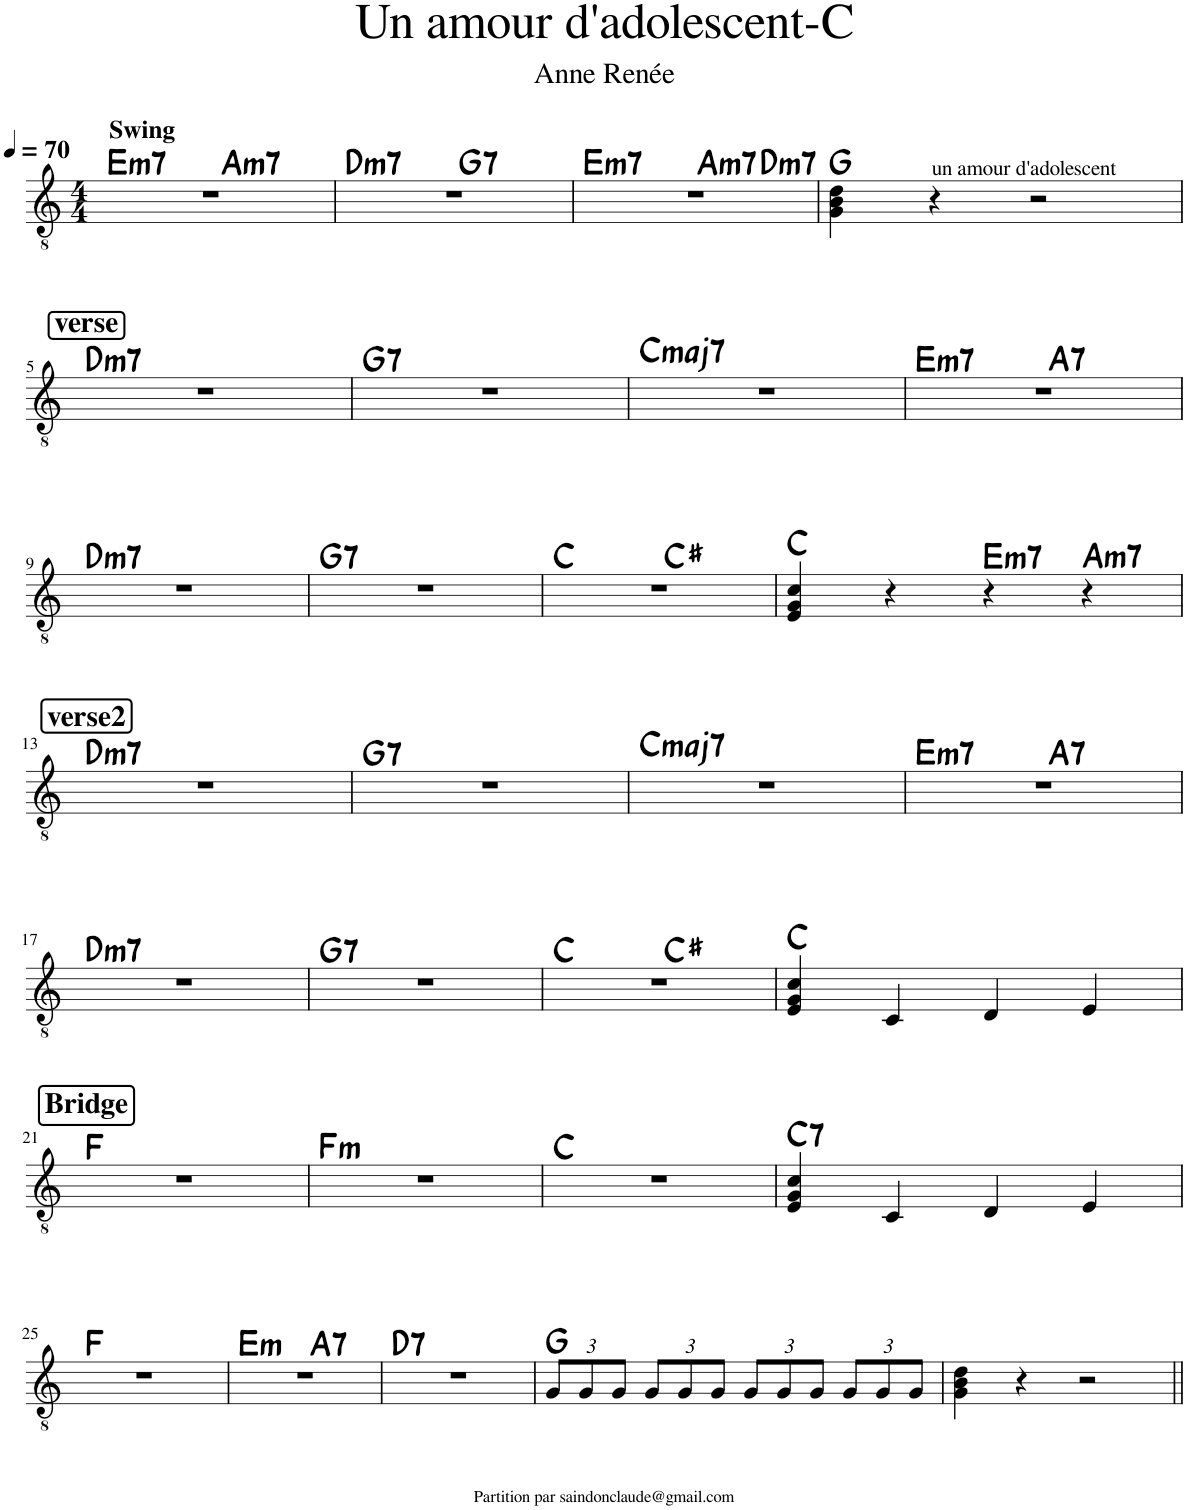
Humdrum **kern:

**kern	**harte
*part1	*part1
*staff1	*
*I"Classical Guitar	*
*I'Guit.	*
*clefGv2	*
*k[]	*
*M4/4	*
*MM70	*
=1	=1
!LO:TX:a:B:t=Swing	!LO:H:kt=m7
*^	*
1r	2ryy	E:min7
!	!	!LO:H:kt=m7
.	2ryy	A:min7
=2	=2	=2
!	!	!LO:H:kt=m7
1r	2ryy	D:min7
!	!	!LO:H:kt=7
.	2ryy	G:7
=3	=3	=3
!	!	!LO:H:kt=m7
*	*^	*
1r	2ryy	2.ryy	E:min7
!	!	!	!LO:H:kt=m7
.	2ryy	.	A:min7
!	!	!	!LO:H:kt=m7
.	.	4ryy	D:min7
*v	*v	*v	*
=4	=4
4G\ 4B\ 4d\	G:maj
!LO:TX:a:t=un amour d'adolescent	!
4r	.
2r	.
!!LO:LB:g=z
!!LO:REH:place=s1:a:B:rj:fs=14:t=verse
=5	=5
!	!LO:H:kt=m7
1r	D:min7
=6	=6
!	!LO:H:kt=7
1r	G:7
=7	=7
!	!LO:H:kt=maj7
1r	C:maj7
=8	=8
!	!LO:H:kt=m7
*^	*
1r	2ryy	E:min7
!	!	!LO:H:kt=7
.	2ryy	A:7
!!LO:LB:g=z	!!
=9	=9	=9
!	!	!LO:H:kt=m7
*v	*v	*
1r	D:min7
=10	=10
!	!LO:H:kt=7
1r	G:7
=11	=11
*^	*
1r	2ryy	C:maj
.	2ryy	C#:maj
*v	*v	*
=12	=12
4E/ 4G/ 4c/	C:maj
4r	.
!	!LO:H:kt=m7
4r	E:min7
!	!LO:H:kt=m7
4r	A:min7
!!LO:LB:g=z
!!LO:REH:place=s1:a:B:rj:fs=14:t=verse2
=13	=13
!	!LO:H:kt=m7
1r	D:min7
=14	=14
!	!LO:H:kt=7
1r	G:7
=15	=15
!	!LO:H:kt=maj7
1r	C:maj7
=16	=16
!	!LO:H:kt=m7
*^	*
1r	2ryy	E:min7
!	!	!LO:H:kt=7
.	2ryy	A:7
!!LO:LB:g=z	!!
=17	=17	=17
!	!	!LO:H:kt=m7
*v	*v	*
1r	D:min7
=18	=18
!	!LO:H:kt=7
1r	G:7
=19	=19
*^	*
1r	2ryy	C:maj
.	2ryy	C#:maj
*v	*v	*
=20	=20
4E/ 4G/ 4c/	C:maj
4C/	.
4D/	.
4E/	.
!!LO:LB:g=z
!!LO:REH:place=s1:a:B:rj:fs=14:t=Bridge
=21	=21
1r	F:maj
=22	=22
!	!LO:H:kt=m
1r	F:min
=23	=23
1r	C:maj
=24	=24
!	!LO:H:kt=7
4E/ 4G/ 4c/	C:7
4C/	.
4D/	.
4E/	.
!!LO:LB:g=z
=25	=25
1r	F:maj
=26	=26
!	!LO:H:kt=m
*^	*
1r	2ryy	E:min
!	!	!LO:H:kt=7
.	2ryy	A:7
=27	=27	=27
!	!	!LO:H:kt=7
*v	*v	*
1r	D:7
=28	=28
*Xbrackettup	*
12G/L	G:maj
12G/	.
12G/J	.
12G/L	.
12G/	.
12G/J	.
12G/L	.
12G/	.
12G/J	.
12G/L	.
12G/	.
12G/J	.
=29	=29
4G\ 4B\ 4d\	.
4r	.
2r	.
=||	=||
*-	*-
